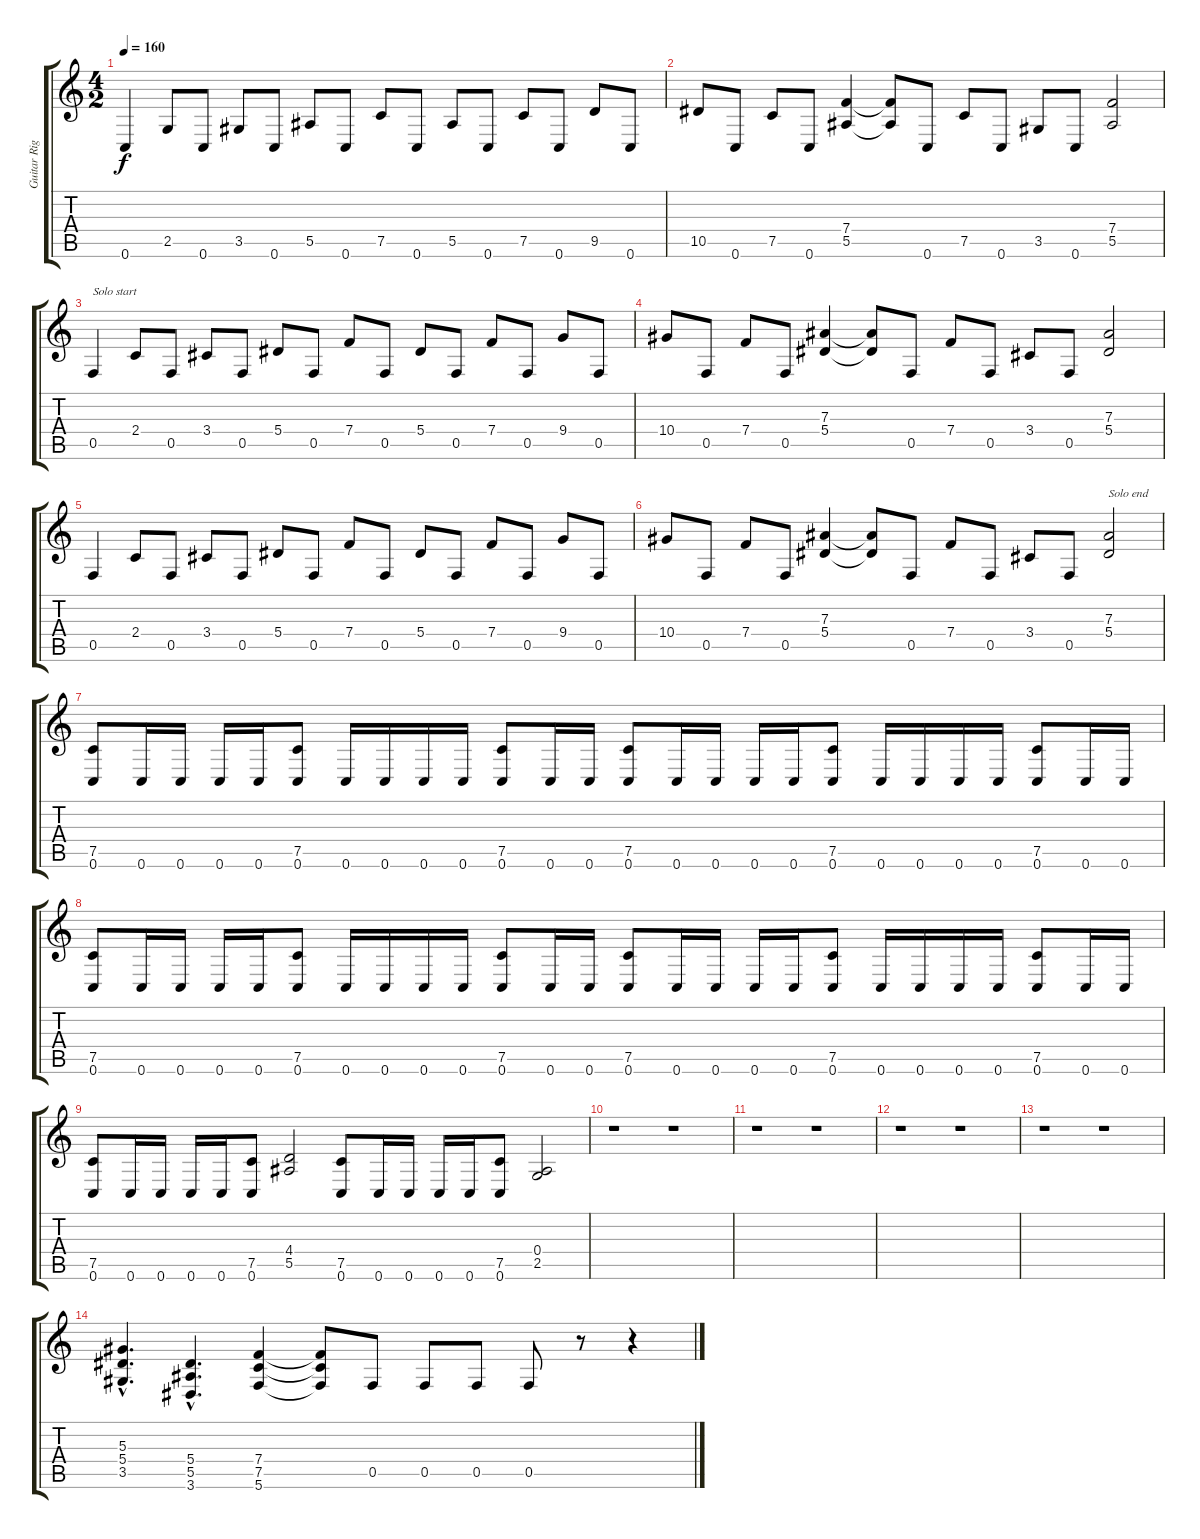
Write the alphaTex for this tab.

\track ("Guitar Right" "Guitar Rig") {instrument overdrivenguitar}
\staff {score tabs}
\tuning (C4 G3 Eb3 Bb2 F2 C2) {hide}
\ts (4 2)
\tempo 160
\clef g2
\ks c
0.6.4{dy f} 2.5.8 0.6.8 3.5.8 0.6.8 5.5.8 0.6.8 7.5.8 0.6.8 5.5.8 0.6.8 7.5.8 0.6.8 9.5.8 0.6.8 |
10.5.8 0.6.8 7.5.8 0.6.8 (7.4 5.5).4 (7.4{t} 5.5{t}).8 0.6.8 7.5.8 0.6.8 3.5.8 0.6.8 (7.4 5.5).2 |
0.5.4{txt "Solo start"} 2.4.8 0.5.8 3.4.8 0.5.8 5.4.8 0.5.8 7.4.8 0.5.8 5.4.8 0.5.8 7.4.8 0.5.8 9.4.8 0.5.8 |
10.4.8 0.5.8 7.4.8 0.5.8 (7.3 5.4).4 (7.3{t} 5.4{t}).8 0.5.8 7.4.8 0.5.8 3.4.8 0.5.8 (7.3 5.4).2 |
0.5.4 2.4.8 0.5.8 3.4.8 0.5.8 5.4.8 0.5.8 7.4.8 0.5.8 5.4.8 0.5.8 7.4.8 0.5.8 9.4.8 0.5.8 |
10.4.8 0.5.8 7.4.8 0.5.8 (7.3 5.4).4 (7.3{t} 5.4{t}).8 0.5.8 7.4.8 0.5.8 3.4.8 0.5.8 (7.3 5.4).2{txt "Solo end"} |
(7.5 0.6).8 0.6.16 0.6.16 0.6.16 0.6.16 (7.5 0.6).8 0.6.16 0.6.16 0.6.16 0.6.16 (7.5 0.6).8 0.6.16 0.6.16 (7.5 0.6).8 0.6.16 0.6.16 0.6.16 0.6.16 (7.5 0.6).8 0.6.16 0.6.16 0.6.16 0.6.16 (7.5 0.6).8 0.6.16 0.6.16 |
(7.5 0.6).8 0.6.16 0.6.16 0.6.16 0.6.16 (7.5 0.6).8 0.6.16 0.6.16 0.6.16 0.6.16 (7.5 0.6).8 0.6.16 0.6.16 (7.5 0.6).8 0.6.16 0.6.16 0.6.16 0.6.16 (7.5 0.6).8 0.6.16 0.6.16 0.6.16 0.6.16 (7.5 0.6).8 0.6.16 0.6.16 |
(7.5 0.6).8 0.6.16 0.6.16 0.6.16 0.6.16 (7.5 0.6).8 (4.4 5.5).2 (7.5 0.6).8 0.6.16 0.6.16 0.6.16 0.6.16 (7.5 0.6).8 (0.4 2.5).2 |
r.1 r.1 |
r.1 r.1 |
r.1 r.1 |
r.1 r.1 |
(5.3{hac} 5.4{hac} 3.5{hac}).4{d} (5.4{hac} 5.5{hac} 3.6{hac}).4{d} (7.4 7.5 5.6).4 (7.4{t} 7.5{t} 5.6{t}).8 0.5.8 0.5.8 0.5.8 0.5.8 r.8 r.4
